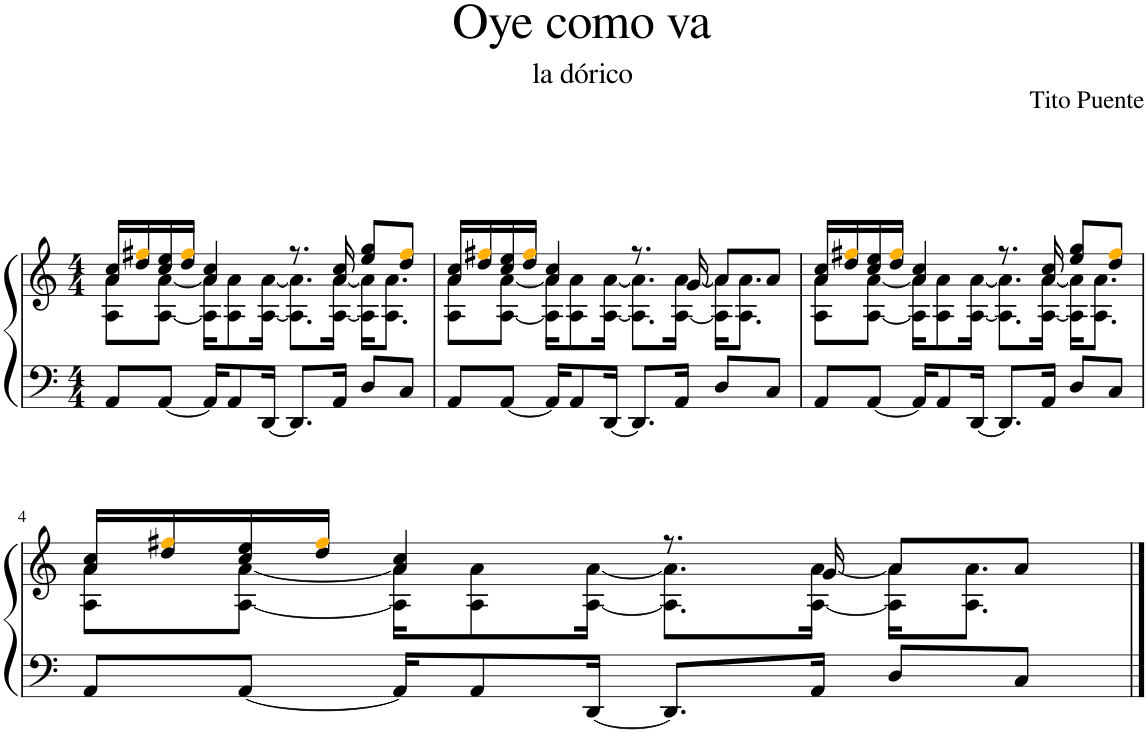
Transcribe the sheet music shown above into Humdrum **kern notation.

**kern	**kern
*part1	*part1
*staff2	*staff1
*I"Piano	*
*I'Pno.	*
*clefF4	*clefG2
*k[]	*k[]
*M4/4	*M4/4
=1	=1
*	*^
8AA/L	16a/ 16cc/LL	8A\ 8a\L
.	16dd/ 16ff#Xi/	.
[8AA/J	16cc/ 16ee/	[8A\ [8a\J
.	16dd/ 16ff#i/JJ	.
16AA/KL]	4a/ 4cc/	16A\] 16a\]KL
8AA/	.	8A\ 8a\
[16DD/Jk	.	[16A\ [16a\Jk
8.DD/L]	8.r	8.A\] 8.a\]L
16AA/Jk	16a/ 16cc/	[16A\ [16a\Jk
8D/L	8ee/ 8gg/L	16A\] 16a\]KL
.	.	8.A\ 8.a\J
8C/J	8dd/ 8ff#i/J	.
=2	=2	=2
8AA/L	16a/ 16cc/LL	8A\ 8a\L
.	16dd/ 16ff#Xi/	.
[8AA/J	16cc/ 16ee/	[8A\ [8a\J
.	16dd/ 16ff#i/JJ	.
16AA/KL]	4a/ 4cc/	16A\] 16a\]KL
8AA/	.	8A\ 8a\
[16DD/Jk	.	[16A\ [16a\Jk
8.DD/L]	8.r	8.A\] 8.a\]L
16AA/Jk	16g/	[16A\ [16a\Jk
8D/L	8a/L	16A\] 16a\]KL
.	.	8.A\ 8.a\J
8C/J	8a/J	.
=3	=3	=3
8AA/L	16a/ 16cc/LL	8A\ 8a\L
.	16dd/ 16ff#Xi/	.
[8AA/J	16cc/ 16ee/	[8A\ [8a\J
.	16dd/ 16ff#i/JJ	.
16AA/KL]	4a/ 4cc/	16A\] 16a\]KL
8AA/	.	8A\ 8a\
[16DD/Jk	.	[16A\ [16a\Jk
8.DD/L]	8.r	8.A\] 8.a\]L
16AA/Jk	16a/ 16cc/	[16A\ [16a\Jk
8D/L	8ee/ 8gg/L	16A\] 16a\]KL
.	.	8.A\ 8.a\J
8C/J	8dd/ 8ff#i/J	.
!!LO:LB:g=z	!!
=4	=4	=4
8AA/L	16a/ 16cc/LL	8A\ 8a\L
.	16dd/ 16ff#Xi/	.
[8AA/J	16cc/ 16ee/	[8A\ [8a\J
.	16dd/ 16ff#i/JJ	.
16AA/KL]	4a/ 4cc/	16A\] 16a\]KL
8AA/	.	8A\ 8a\
[16DD/Jk	.	[16A\ [16a\Jk
8.DD/L]	8.r	8.A\] 8.a\]L
16AA/Jk	16g/	[16A\ [16a\Jk
8D/L	8a/L	16A\] 16a\]KL
.	.	8.A\ 8.a\J
8C/J	8a/J	.
*	*v	*v
==	==
*-	*-
